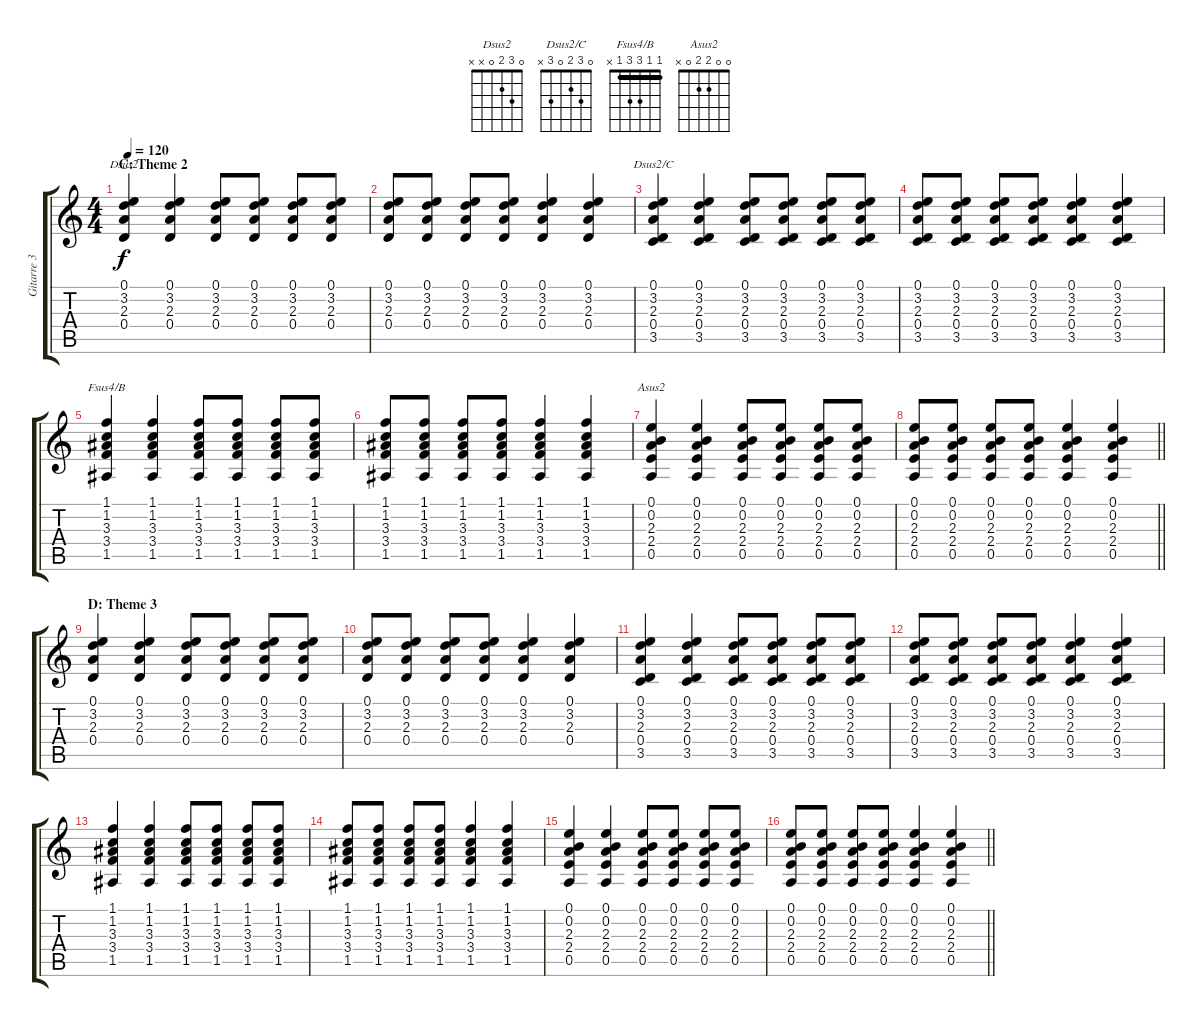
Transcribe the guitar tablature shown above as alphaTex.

\track ("Gitarre 3" "Gitarre 3") {instrument acousticguitarsteel}
\staff {score tabs}
\tuning (E4 B3 G3 D3 A2 E2) {hide}
\chord ("Dsus2" 0 3 2 0 x x)
\chord ("Dsus2/C" 0 3 2 0 3 x)
\chord ("Fsus4/B" 1 1 3 3 1 x) {barre 1}
\chord ("Asus2" 0 0 2 2 0 x)
\ts (4 4)
\section ("" "C: Theme 2")
\tempo 120
\clef g2
\ks c
(0.1 3.2 2.3 0.4).4{ch "Dsus2" dy f} (0.1 3.2 2.3 0.4).4 (0.1 3.2 2.3 0.4).8 (0.1 3.2 2.3 0.4).8 (0.1 3.2 2.3 0.4).8 (0.1 3.2 2.3 0.4).8 |
(0.1 3.2 2.3 0.4).8 (0.1 3.2 2.3 0.4).8 (0.1 3.2 2.3 0.4).8 (0.1 3.2 2.3 0.4).8 (0.1 3.2 2.3 0.4).4 (0.1 3.2 2.3 0.4).4 |
(0.1 3.2 2.3 0.4 3.5).4{ch "Dsus2/C"} (0.1 3.2 2.3 0.4 3.5).4 (0.1 3.2 2.3 0.4 3.5).8 (0.1 3.2 2.3 0.4 3.5).8 (0.1 3.2 2.3 0.4 3.5).8 (0.1 3.2 2.3 0.4 3.5).8 |
(0.1 3.2 2.3 0.4 3.5).8 (0.1 3.2 2.3 0.4 3.5).8 (0.1 3.2 2.3 0.4 3.5).8 (0.1 3.2 2.3 0.4 3.5).8 (0.1 3.2 2.3 0.4 3.5).4 (0.1 3.2 2.3 0.4 3.5).4 |
(1.1 1.2 3.3 3.4 1.5).4{ch "Fsus4/B"} (1.1 1.2 3.3 3.4 1.5).4 (1.1 1.2 3.3 3.4 1.5).8 (1.1 1.2 3.3 3.4 1.5).8 (1.1 1.2 3.3 3.4 1.5).8 (1.1 1.2 3.3 3.4 1.5).8 |
(1.1 1.2 3.3 3.4 1.5).8 (1.1 1.2 3.3 3.4 1.5).8 (1.1 1.2 3.3 3.4 1.5).8 (1.1 1.2 3.3 3.4 1.5).8 (1.1 1.2 3.3 3.4 1.5).4 (1.1 1.2 3.3 3.4 1.5).4 |
(0.1 0.2 2.3 2.4 0.5).4{ch "Asus2"} (0.1 0.2 2.3 2.4 0.5).4 (0.1 0.2 2.3 2.4 0.5).8 (0.1 0.2 2.3 2.4 0.5).8 (0.1 0.2 2.3 2.4 0.5).8 (0.1 0.2 2.3 2.4 0.5).8 |
\barLineRight lightlight
(0.1 0.2 2.3 2.4 0.5).8 (0.1 0.2 2.3 2.4 0.5).8 (0.1 0.2 2.3 2.4 0.5).8 (0.1 0.2 2.3 2.4 0.5).8 (0.1 0.2 2.3 2.4 0.5).4 (0.1 0.2 2.3 2.4 0.5).4 |
\section ("" "D: Theme 3")
(0.1 3.2 2.3 0.4).4 (0.1 3.2 2.3 0.4).4 (0.1 3.2 2.3 0.4).8 (0.1 3.2 2.3 0.4).8 (0.1 3.2 2.3 0.4).8 (0.1 3.2 2.3 0.4).8 |
(0.1 3.2 2.3 0.4).8 (0.1 3.2 2.3 0.4).8 (0.1 3.2 2.3 0.4).8 (0.1 3.2 2.3 0.4).8 (0.1 3.2 2.3 0.4).4 (0.1 3.2 2.3 0.4).4 |
(0.1 3.2 2.3 0.4 3.5).4 (0.1 3.2 2.3 0.4 3.5).4 (0.1 3.2 2.3 0.4 3.5).8 (0.1 3.2 2.3 0.4 3.5).8 (0.1 3.2 2.3 0.4 3.5).8 (0.1 3.2 2.3 0.4 3.5).8 |
(0.1 3.2 2.3 0.4 3.5).8 (0.1 3.2 2.3 0.4 3.5).8 (0.1 3.2 2.3 0.4 3.5).8 (0.1 3.2 2.3 0.4 3.5).8 (0.1 3.2 2.3 0.4 3.5).4 (0.1 3.2 2.3 0.4 3.5).4 |
(1.1 1.2 3.3 3.4 1.5).4 (1.1 1.2 3.3 3.4 1.5).4 (1.1 1.2 3.3 3.4 1.5).8 (1.1 1.2 3.3 3.4 1.5).8 (1.1 1.2 3.3 3.4 1.5).8 (1.1 1.2 3.3 3.4 1.5).8 |
(1.1 1.2 3.3 3.4 1.5).8 (1.1 1.2 3.3 3.4 1.5).8 (1.1 1.2 3.3 3.4 1.5).8 (1.1 1.2 3.3 3.4 1.5).8 (1.1 1.2 3.3 3.4 1.5).4 (1.1 1.2 3.3 3.4 1.5).4 |
(0.1 0.2 2.3 2.4 0.5).4 (0.1 0.2 2.3 2.4 0.5).4 (0.1 0.2 2.3 2.4 0.5).8 (0.1 0.2 2.3 2.4 0.5).8 (0.1 0.2 2.3 2.4 0.5).8 (0.1 0.2 2.3 2.4 0.5).8 |
\barLineRight lightlight
(0.1 0.2 2.3 2.4 0.5).8 (0.1 0.2 2.3 2.4 0.5).8 (0.1 0.2 2.3 2.4 0.5).8 (0.1 0.2 2.3 2.4 0.5).8 (0.1 0.2 2.3 2.4 0.5).4 (0.1 0.2 2.3 2.4 0.5).4
